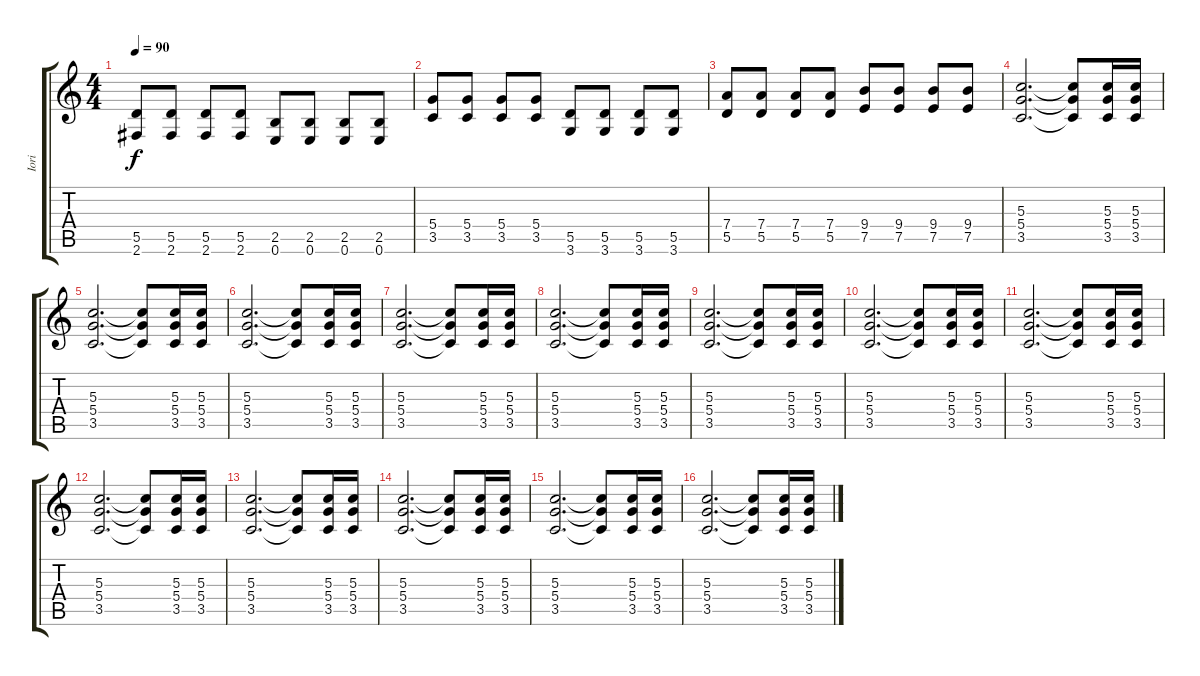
\track ("Iori" "Iori") {instrument distortionguitar}
\staff {score tabs}
\tuning (E4 B3 G3 D3 A2 E2) {hide}
\ts (4 4)
\tempo 90
\clef g2
\ks c
(5.5 2.6).8{dy f} (5.5 2.6).8 (5.5 2.6).8 (5.5 2.6).8 (2.5 0.6).8 (2.5 0.6).8 (2.5 0.6).8 (2.5 0.6).8 |
(5.4 3.5).8 (5.4 3.5).8 (5.4 3.5).8 (5.4 3.5).8 (5.5 3.6).8 (5.5 3.6).8 (5.5 3.6).8 (5.5 3.6).8 |
(7.4 5.5).8 (7.4 5.5).8 (7.4 5.5).8 (7.4 5.5).8 (9.4 7.5).8 (9.4 7.5).8 (9.4 7.5).8 (9.4 7.5).8 |
(5.3 5.4 3.5).2{d} (5.3{t} 5.4{t} 3.5{t}).8 (5.3 5.4 3.5).16 (5.3 5.4 3.5).16 |
(5.3 5.4 3.5).2{d} (5.3{t} 5.4{t} 3.5{t}).8 (5.3 5.4 3.5).16 (5.3 5.4 3.5).16 |
(5.3 5.4 3.5).2{d} (5.3{t} 5.4{t} 3.5{t}).8 (5.3 5.4 3.5).16 (5.3 5.4 3.5).16 |
(5.3 5.4 3.5).2{d} (5.3{t} 5.4{t} 3.5{t}).8 (5.3 5.4 3.5).16 (5.3 5.4 3.5).16 |
(5.3 5.4 3.5).2{d} (5.3{t} 5.4{t} 3.5{t}).8 (5.3 5.4 3.5).16 (5.3 5.4 3.5).16 |
(5.3 5.4 3.5).2{d} (5.3{t} 5.4{t} 3.5{t}).8 (5.3 5.4 3.5).16 (5.3 5.4 3.5).16 |
(5.3 5.4 3.5).2{d} (5.3{t} 5.4{t} 3.5{t}).8 (5.3 5.4 3.5).16 (5.3 5.4 3.5).16 |
(5.3 5.4 3.5).2{d} (5.3{t} 5.4{t} 3.5{t}).8 (5.3 5.4 3.5).16 (5.3 5.4 3.5).16 |
(5.3 5.4 3.5).2{d} (5.3{t} 5.4{t} 3.5{t}).8 (5.3 5.4 3.5).16 (5.3 5.4 3.5).16 |
(5.3 5.4 3.5).2{d} (5.3{t} 5.4{t} 3.5{t}).8 (5.3 5.4 3.5).16 (5.3 5.4 3.5).16 |
(5.3 5.4 3.5).2{d} (5.3{t} 5.4{t} 3.5{t}).8 (5.3 5.4 3.5).16 (5.3 5.4 3.5).16 |
(5.3 5.4 3.5).2{d} (5.3{t} 5.4{t} 3.5{t}).8 (5.3 5.4 3.5).16 (5.3 5.4 3.5).16 |
(5.3 5.4 3.5).2{d} (5.3{t} 5.4{t} 3.5{t}).8 (5.3 5.4 3.5).16 (5.3 5.4 3.5).16
